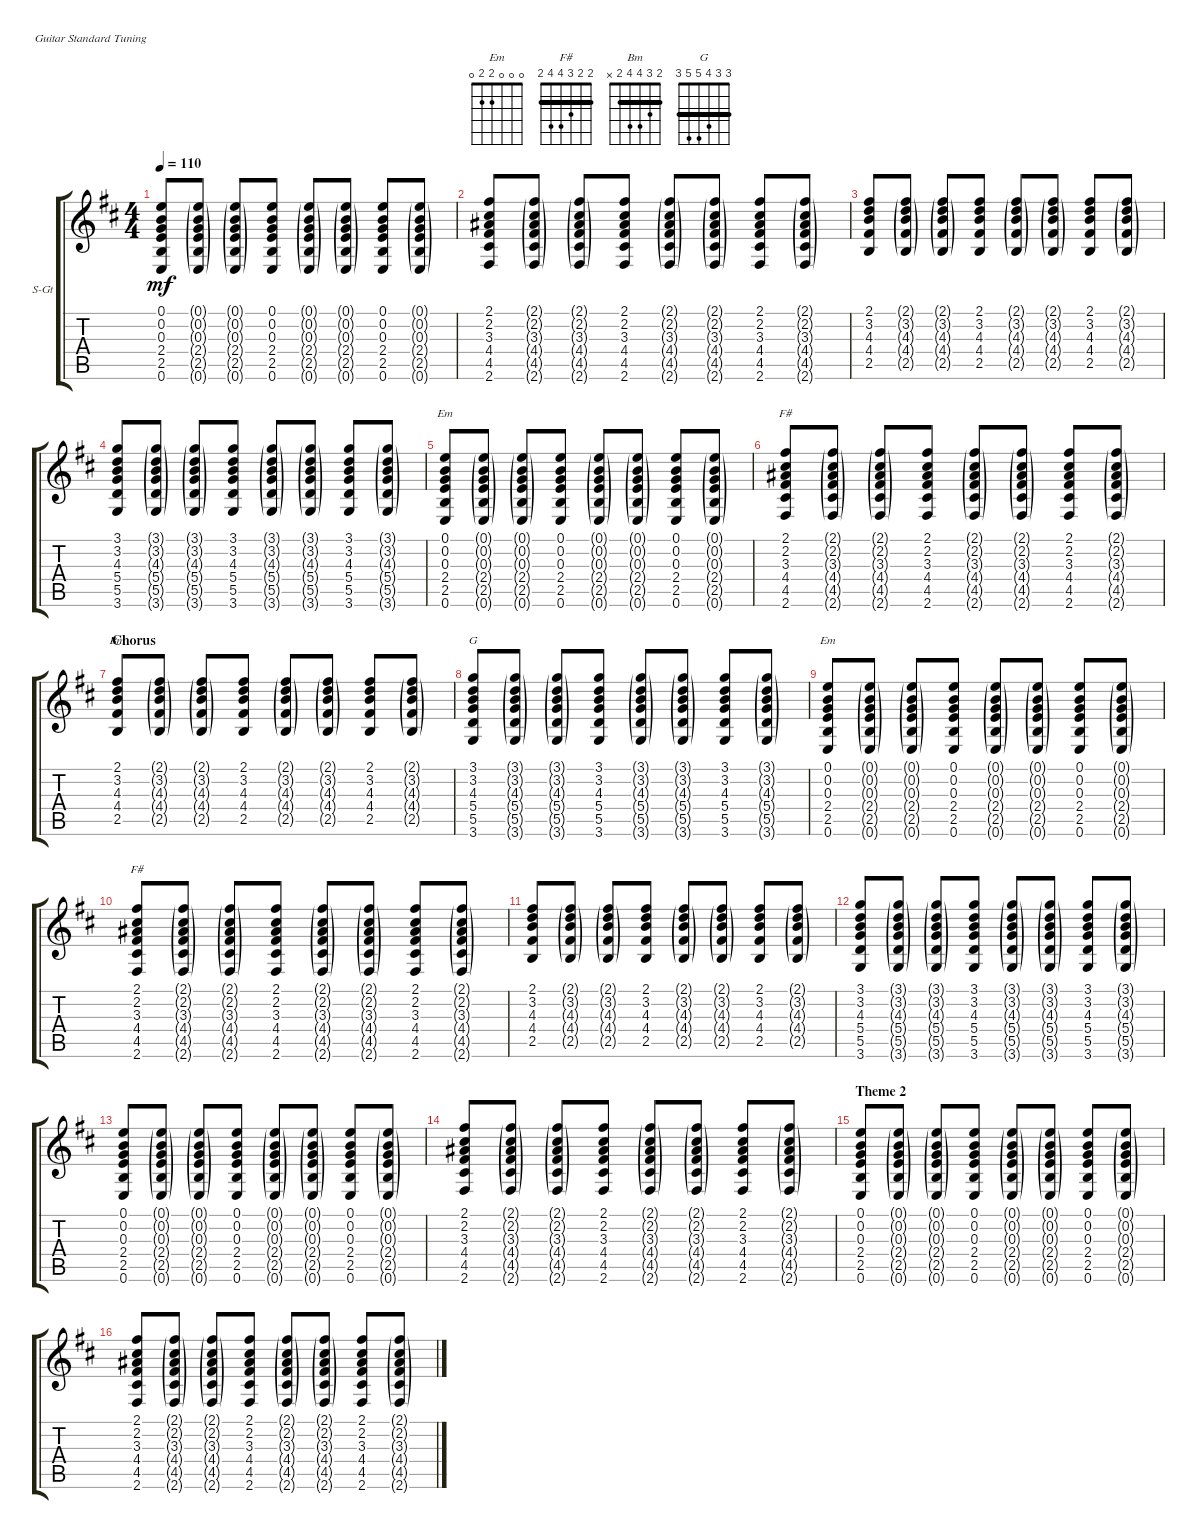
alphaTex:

\defaultSystemsLayout 4
\bracketExtendMode groupsimilarinstruments
\firstSystemTrackNameOrientation horizontal
\otherSystemsTrackNameOrientation horizontal
\track ("Rhythm Guitar" "S-Gt") {multiBarRest instrument acousticguitarsteel}
\staff {score tabs}
\tuning (E4 B3 G3 D3 A2 E2)
\chord ("Em" 0 0 0 2 2 0)
\chord ("F#" 2 2 3 4 4 2) {barre (2 2)}
\chord ("Bm" 2 3 4 4 2 x) {barre 2}
\chord ("G" 3 3 4 5 5 3) {barre (3 3)}
\ts (4 4)
\tempo 110
\clef g2
\ks d
(0.6 2.5 2.4 0.3 0.2 0.1).8{dy mf} (0.6{g} 2.5{g} 2.4{g} 0.3{g} 0.2{g} 0.1{g}).8 (0.6{g} 2.5{g} 2.4{g} 0.3{g} 0.2{g} 0.1{g}).8 (0.6 2.5 2.4 0.3 0.2 0.1).8 (0.6{g} 2.5{g} 2.4{g} 0.3{g} 0.2{g} 0.1{g}).8 (0.6{g} 2.5{g} 2.4{g} 0.3{g} 0.2{g} 0.1{g}).8 (0.6 2.5 2.4 0.3 0.2 0.1).8 (0.6{g} 2.5{g} 2.4{g} 0.3{g} 0.2{g} 0.1{g}).8 |
(2.6 4.5 4.4 3.3 2.2 2.1).8 (2.6{g} 4.5{g} 4.4{g} 3.3{g} 2.2{g} 2.1{g}).8 (2.6{g} 4.5{g} 4.4{g} 3.3{g} 2.2{g} 2.1{g}).8 (2.6 4.5 4.4 3.3 2.2 2.1).8 (2.6{g} 4.5{g} 4.4{g} 3.3{g} 2.2{g} 2.1{g}).8 (2.6{g} 4.5{g} 4.4{g} 3.3{g} 2.2{g} 2.1{g}).8 (2.6 4.5 4.4 3.3 2.2 2.1).8 (2.6{g} 4.5{g} 4.4{g} 3.3{g} 2.2{g} 2.1{g}).8 |
(2.5 4.4 4.3 3.2 2.1).8 (2.5{g} 4.4{g} 4.3{g} 3.2{g} 2.1{g}).8 (2.5{g} 4.4{g} 4.3{g} 3.2{g} 2.1{g}).8 (2.5 4.4 4.3 3.2 2.1).8 (2.5{g} 4.4{g} 4.3{g} 3.2{g} 2.1{g}).8 (2.5{g} 4.4{g} 4.3{g} 3.2{g} 2.1{g}).8 (2.5 4.4 4.3 3.2 2.1).8 (2.5{g} 4.4{g} 4.3{g} 3.2{g} 2.1{g}).8 |
(3.6 5.5 5.4 4.3 3.2 3.1).8 (3.6{g} 5.5{g} 5.4{g} 4.3{g} 3.2{g} 3.1{g}).8 (3.6{g} 5.5{g} 5.4{g} 4.3{g} 3.2{g} 3.1{g}).8 (3.6 5.5 5.4 4.3 3.2 3.1).8 (3.6{g} 5.5{g} 5.4{g} 4.3{g} 3.2{g} 3.1{g}).8 (3.6{g} 5.5{g} 5.4{g} 4.3{g} 3.2{g} 3.1{g}).8 (3.6 5.5 5.4 4.3 3.2 3.1).8 (3.6{g} 5.5{g} 5.4{g} 4.3{g} 3.2{g} 3.1{g}).8 |
(0.6 2.5 2.4 0.3 0.2 0.1).8{ch "Em"} (0.6{g} 2.5{g} 2.4{g} 0.3{g} 0.2{g} 0.1{g}).8 (0.6{g} 2.5{g} 2.4{g} 0.3{g} 0.2{g} 0.1{g}).8 (0.6 2.5 2.4 0.3 0.2 0.1).8 (0.6{g} 2.5{g} 2.4{g} 0.3{g} 0.2{g} 0.1{g}).8 (0.6{g} 2.5{g} 2.4{g} 0.3{g} 0.2{g} 0.1{g}).8 (0.6 2.5 2.4 0.3 0.2 0.1).8 (0.6{g} 2.5{g} 2.4{g} 0.3{g} 0.2{g} 0.1{g}).8 |
(2.6 4.5 4.4 3.3 2.2 2.1).8{ch "F#"} (2.6{g} 4.5{g} 4.4{g} 3.3{g} 2.2{g} 2.1{g}).8 (2.6{g} 4.5{g} 4.4{g} 3.3{g} 2.2{g} 2.1{g}).8 (2.6 4.5 4.4 3.3 2.2 2.1).8 (2.6{g} 4.5{g} 4.4{g} 3.3{g} 2.2{g} 2.1{g}).8 (2.6{g} 4.5{g} 4.4{g} 3.3{g} 2.2{g} 2.1{g}).8 (2.6 4.5 4.4 3.3 2.2 2.1).8 (2.6{g} 4.5{g} 4.4{g} 3.3{g} 2.2{g} 2.1{g}).8 |
\section ("" "Chorus")
(2.5 4.4 4.3 3.2 2.1).8{ch "Bm"} (2.5{g} 4.4{g} 4.3{g} 3.2{g} 2.1{g}).8 (2.5{g} 4.4{g} 4.3{g} 3.2{g} 2.1{g}).8 (2.5 4.4 4.3 3.2 2.1).8 (2.5{g} 4.4{g} 4.3{g} 3.2{g} 2.1{g}).8 (2.5{g} 4.4{g} 4.3{g} 3.2{g} 2.1{g}).8 (2.5 4.4 4.3 3.2 2.1).8 (2.5{g} 4.4{g} 4.3{g} 3.2{g} 2.1{g}).8 |
(3.6 5.5 5.4 4.3 3.2 3.1).8{ch "G"} (3.6{g} 5.5{g} 5.4{g} 4.3{g} 3.2{g} 3.1{g}).8 (3.6{g} 5.5{g} 5.4{g} 4.3{g} 3.2{g} 3.1{g}).8 (3.6 5.5 5.4 4.3 3.2 3.1).8 (3.6{g} 5.5{g} 5.4{g} 4.3{g} 3.2{g} 3.1{g}).8 (3.6{g} 5.5{g} 5.4{g} 4.3{g} 3.2{g} 3.1{g}).8 (3.6 5.5 5.4 4.3 3.2 3.1).8 (3.6{g} 5.5{g} 5.4{g} 4.3{g} 3.2{g} 3.1{g}).8 |
(0.6 2.5 2.4 0.3 0.2 0.1).8{ch "Em"} (0.6{g} 2.5{g} 2.4{g} 0.3{g} 0.2{g} 0.1{g}).8 (0.6{g} 2.5{g} 2.4{g} 0.3{g} 0.2{g} 0.1{g}).8 (0.6 2.5 2.4 0.3 0.2 0.1).8 (0.6{g} 2.5{g} 2.4{g} 0.3{g} 0.2{g} 0.1{g}).8 (0.6{g} 2.5{g} 2.4{g} 0.3{g} 0.2{g} 0.1{g}).8 (0.6 2.5 2.4 0.3 0.2 0.1).8 (0.6{g} 2.5{g} 2.4{g} 0.3{g} 0.2{g} 0.1{g}).8 |
(2.6 4.5 4.4 3.3 2.2 2.1).8{ch "F#"} (2.6{g} 4.5{g} 4.4{g} 3.3{g} 2.2{g} 2.1{g}).8 (2.6{g} 4.5{g} 4.4{g} 3.3{g} 2.2{g} 2.1{g}).8 (2.6 4.5 4.4 3.3 2.2 2.1).8 (2.6{g} 4.5{g} 4.4{g} 3.3{g} 2.2{g} 2.1{g}).8 (2.6{g} 4.5{g} 4.4{g} 3.3{g} 2.2{g} 2.1{g}).8 (2.6 4.5 4.4 3.3 2.2 2.1).8 (2.6{g} 4.5{g} 4.4{g} 3.3{g} 2.2{g} 2.1{g}).8 |
(2.5 4.4 4.3 3.2 2.1).8 (2.5{g} 4.4{g} 4.3{g} 3.2{g} 2.1{g}).8 (2.5{g} 4.4{g} 4.3{g} 3.2{g} 2.1{g}).8 (2.5 4.4 4.3 3.2 2.1).8 (2.5{g} 4.4{g} 4.3{g} 3.2{g} 2.1{g}).8 (2.5{g} 4.4{g} 4.3{g} 3.2{g} 2.1{g}).8 (2.5 4.4 4.3 3.2 2.1).8 (2.5{g} 4.4{g} 4.3{g} 3.2{g} 2.1{g}).8 |
(3.6 5.5 5.4 4.3 3.2 3.1).8 (3.6{g} 5.5{g} 5.4{g} 4.3{g} 3.2{g} 3.1{g}).8 (3.6{g} 5.5{g} 5.4{g} 4.3{g} 3.2{g} 3.1{g}).8 (3.6 5.5 5.4 4.3 3.2 3.1).8 (3.6{g} 5.5{g} 5.4{g} 4.3{g} 3.2{g} 3.1{g}).8 (3.6{g} 5.5{g} 5.4{g} 4.3{g} 3.2{g} 3.1{g}).8 (3.6 5.5 5.4 4.3 3.2 3.1).8 (3.6{g} 5.5{g} 5.4{g} 4.3{g} 3.2{g} 3.1{g}).8 |
(0.6 2.5 2.4 0.3 0.2 0.1).8 (0.6{g} 2.5{g} 2.4{g} 0.3{g} 0.2{g} 0.1{g}).8 (0.6{g} 2.5{g} 2.4{g} 0.3{g} 0.2{g} 0.1{g}).8 (0.6 2.5 2.4 0.3 0.2 0.1).8 (0.6{g} 2.5{g} 2.4{g} 0.3{g} 0.2{g} 0.1{g}).8 (0.6{g} 2.5{g} 2.4{g} 0.3{g} 0.2{g} 0.1{g}).8 (0.6 2.5 2.4 0.3 0.2 0.1).8 (0.6{g} 2.5{g} 2.4{g} 0.3{g} 0.2{g} 0.1{g}).8 |
(2.6 4.5 4.4 3.3 2.2 2.1).8 (2.6{g} 4.5{g} 4.4{g} 3.3{g} 2.2{g} 2.1{g}).8 (2.6{g} 4.5{g} 4.4{g} 3.3{g} 2.2{g} 2.1{g}).8 (2.6 4.5 4.4 3.3 2.2 2.1).8 (2.6{g} 4.5{g} 4.4{g} 3.3{g} 2.2{g} 2.1{g}).8 (2.6{g} 4.5{g} 4.4{g} 3.3{g} 2.2{g} 2.1{g}).8 (2.6 4.5 4.4 3.3 2.2 2.1).8 (2.6{g} 4.5{g} 4.4{g} 3.3{g} 2.2{g} 2.1{g}).8 |
\section ("" "Theme 2")
(0.6 2.5 2.4 0.3 0.2 0.1).8 (0.6{g} 2.5{g} 2.4{g} 0.3{g} 0.2{g} 0.1{g}).8 (0.6{g} 2.5{g} 2.4{g} 0.3{g} 0.2{g} 0.1{g}).8 (0.6 2.5 2.4 0.3 0.2 0.1).8 (0.6{g} 2.5{g} 2.4{g} 0.3{g} 0.2{g} 0.1{g}).8 (0.6{g} 2.5{g} 2.4{g} 0.3{g} 0.2{g} 0.1{g}).8 (0.6 2.5 2.4 0.3 0.2 0.1).8 (0.6{g} 2.5{g} 2.4{g} 0.3{g} 0.2{g} 0.1{g}).8 |
(2.6 4.5 4.4 3.3 2.2 2.1).8 (2.6{g} 4.5{g} 4.4{g} 3.3{g} 2.2{g} 2.1{g}).8 (2.6{g} 4.5{g} 4.4{g} 3.3{g} 2.2{g} 2.1{g}).8 (2.6 4.5 4.4 3.3 2.2 2.1).8 (2.6{g} 4.5{g} 4.4{g} 3.3{g} 2.2{g} 2.1{g}).8 (2.6{g} 4.5{g} 4.4{g} 3.3{g} 2.2{g} 2.1{g}).8 (2.6 4.5 4.4 3.3 2.2 2.1).8 (2.6{g} 4.5{g} 4.4{g} 3.3{g} 2.2{g} 2.1{g}).8
